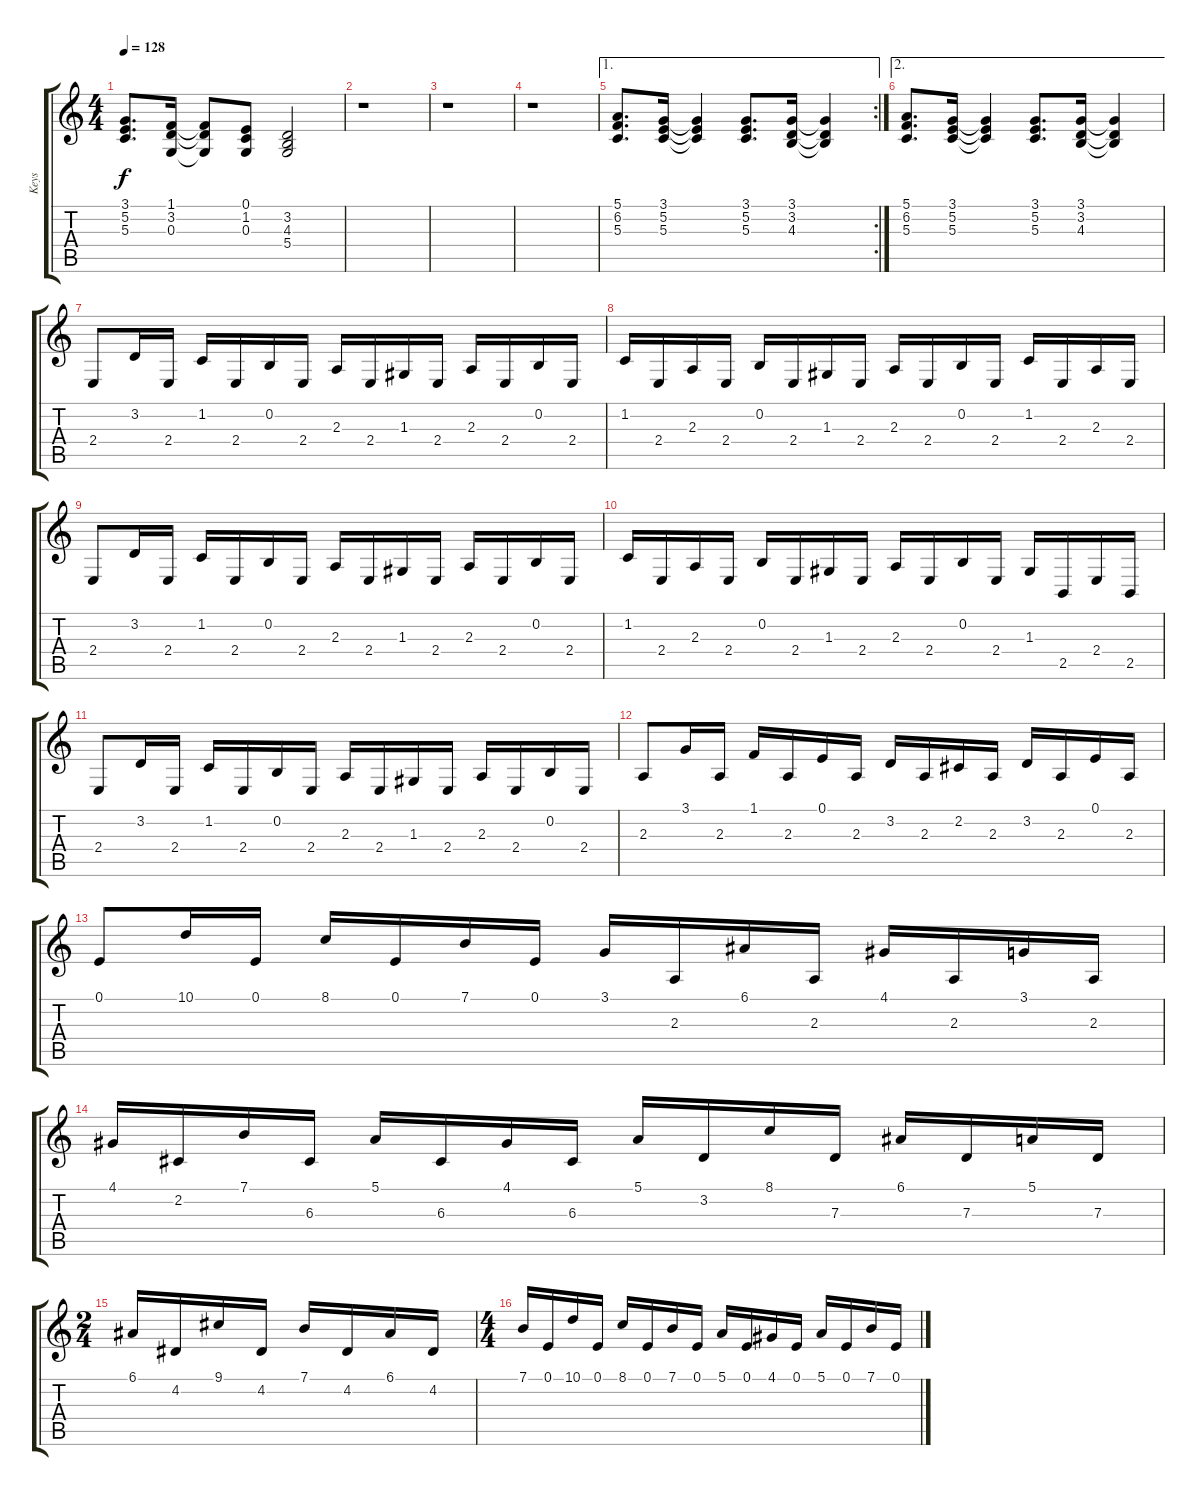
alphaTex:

\track ("Keys" "Keys") {instrument synthbrass1}
\staff {score tabs}
\tuning (E4 B3 G3 D3 A2 E2) {hide}
\ts (4 4)
\tempo 128
\clef g2
\ks c
(3.1 5.2 5.3).8{d dy f} (1.1 3.2 0.3).16 (1.1{t} 3.2{t} 0.3{t}).8 (0.1 1.2 0.3).8 (3.2 4.3 5.4).2 |
r.1 |
r.1 |
r.1 |
\ae 1
\rc 2
(5.1 6.2 5.3).8{d} (3.1 5.2 5.3).16 (3.1{t} 5.2{t} 5.3{t}).4 (3.1 5.2 5.3).8{d} (3.1 3.2 4.3).16 (3.1{t} 3.2{t} 4.3{t}).4 |
\ae 2
(5.1 6.2 5.3).8{d} (3.1 5.2 5.3).16 (3.1{t} 5.2{t} 5.3{t}).4 (3.1 5.2 5.3).8{d} (3.1 3.2 4.3).16 (3.1{t} 3.2{t} 4.3{t}).4 |
2.4.8{volume 16} 3.2.16 2.4.16 1.2.16 2.4.16 0.2.16 2.4.16 2.3.16 2.4.16 1.3.16 2.4.16 2.3.16 2.4.16 0.2.16 2.4.16 |
1.2.16 2.4.16 2.3.16 2.4.16 0.2.16 2.4.16 1.3.16 2.4.16 2.3.16 2.4.16 0.2.16 2.4.16 1.2.16 2.4.16 2.3.16 2.4.16 |
2.4.8 3.2.16 2.4.16 1.2.16 2.4.16 0.2.16 2.4.16 2.3.16 2.4.16 1.3.16 2.4.16 2.3.16 2.4.16 0.2.16 2.4.16 |
1.2.16 2.4.16 2.3.16 2.4.16 0.2.16 2.4.16 1.3.16 2.4.16 2.3.16 2.4.16 0.2.16 2.4.16 1.3.16 2.5.16 2.4.16 2.5.16 |
2.4.8 3.2.16 2.4.16 1.2.16 2.4.16 0.2.16 2.4.16 2.3.16 2.4.16 1.3.16 2.4.16 2.3.16 2.4.16 0.2.16 2.4.16 |
2.3.8 3.1.16 2.3.16 1.1.16 2.3.16 0.1.16 2.3.16 3.2.16 2.3.16 2.2.16 2.3.16 3.2.16 2.3.16 0.1.16 2.3.16 |
0.1.8 10.1.16 0.1.16 8.1.16 0.1.16 7.1.16 0.1.16 3.1.16 2.3.16 6.1.16 2.3.16 4.1.16 2.3.16 3.1.16 2.3.16 |
4.1.16 2.2.16 7.1.16 6.3.16 5.1.16 6.3.16 4.1.16 6.3.16 5.1.16 3.2.16 8.1.16 7.3.16 6.1.16 7.3.16 5.1.16 7.3.16 |
\ts (2 4)
6.1.16 4.2.16 9.1.16 4.2.16 7.1.16 4.2.16 6.1.16 4.2.16 |
\ts (4 4)
7.1.16 0.1.16 10.1.16 0.1.16 8.1.16 0.1.16 7.1.16 0.1.16 5.1.16 0.1.16 4.1.16 0.1.16 5.1.16 0.1.16 7.1.16 0.1.16
